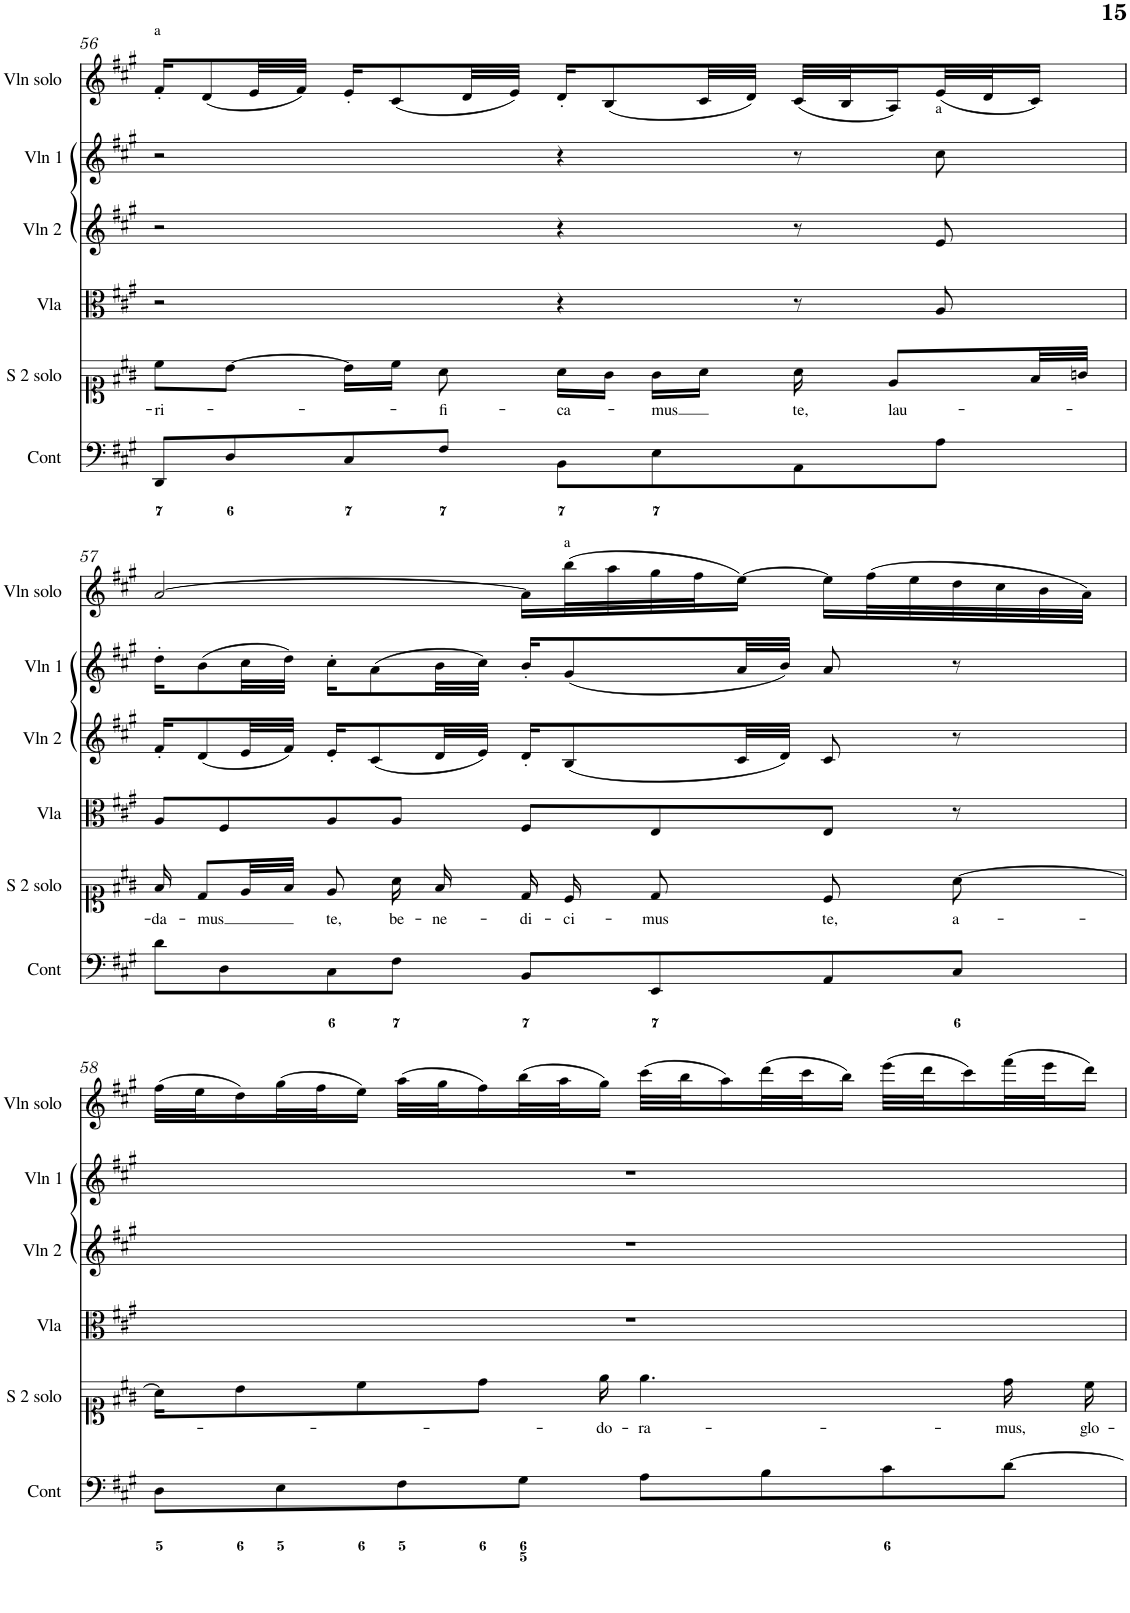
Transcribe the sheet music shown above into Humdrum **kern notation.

**kern	**kern	**text	**kern	**kern	**kern	**kern
*part6	*part5	*part5	*part4	*part3	*part2	*part1
*staff6	*staff5	*staff5	*staff4	*staff3	*staff2	*staff1
*I"Continuo	*I"Soprano 2 solo (sic)	*	*I"Viola	*I"Violin 2	*I"Violin 1	*I"Violin solo
*I'Cont	*I'S 2 solo	*	*I'Vla	*I'Vln 2	*I'Vln 1	*I'Vln solo
!!LO:PB:g=z
*clefF4	*clefC1	*	*clefC3	*clefG2	*clefG2	*clefG2
*k[f#c#g#]	*k[f#c#g#]	*	*k[f#c#g#]	*k[f#c#g#]	*k[f#c#g#]	*k[f#c#g#]
*M4/4	*M4/4	*	*M4/4	*M4/4	*M4/4	*M4/4
*met(c)	*met(c)	*	*met(c)	*met(c)	*met(c)	*met(c)
=56	=56	=56	=56	=56	=56	=56
!	!	!	!	!	!	!LO:TX:a:t=a
!	!	!LO:LY:b	!	!	!	!
8DD/L	8cc#\L	-ri-	2r	2r	2r	16f#'/KL
.	.	.	.	.	.	(8d/
8D/	[8b\J	.	.	.	.	.
.	.	.	.	.	.	32e/LL
.	.	.	.	.	.	32f#/JJJ)
8C#/	16b\LL]	.	.	.	.	16e'/KL
.	16cc#\JJ	.	.	.	.	(8c#/
!	!	!LO:LY:b	!	!	!	!
8F#/J	8a\	-fi-	.	.	.	.
.	.	.	.	.	.	32d/LL
.	.	.	.	.	.	32e/JJJ)
!	!	!LO:LY:b	!	!	!	!
8BB\L	16a\LL	-ca-	4r	4r	4r	16d'/KL
.	16g#\JJ	.	.	.	.	(8B/
!	!	!LO:LY:b	!	!	!	!
8E\	16g#\LL	-mus	.	.	.	.
.	16a\JJ	.	.	.	.	32c#/LL
.	.	.	.	.	.	32d/JJJ)
!	!	!LO:LY:b	!	!	!	!
8AA\	16a\	te,	8r	8r	8r	(32c#/LLL
.	.	.	.	.	.	32B/J
!	!	!LO:LY:b	!	!	!	!
.	8e/L	lau-	.	.	.	16A/)
!	!	!	!	!	!LO:TX:a:t=a	!
8A\J	.	.	8A/	8e/	8cc#\	(32e/L
.	.	.	.	.	.	32d/J
.	32f#/LL	.	.	.	.	16c#/JJ)
.	32gn/JJJ	.	.	.	.	.
!!LO:LB:g=z
=57	=57	=57	=57	=57	=57	=57
!	!	!LO:LY:b	!	!	!	!
8d\L	16f#/	-da-	8A/L	16f#'/KL	16dd'\KL	[2a/
!	!	!LO:LY:b	!	!	!	!
.	8d/L	-mus	.	(8d/	(8b\	.
8D\	.	.	8F#/	.	.	.
.	32e/LL	.	.	32e/LL	32cc#\LL	.
.	32f#/JJJ	.	.	32f#/JJJ)	32dd\JJJ)	.
!	!	!LO:LY:b	!	!	!	!
8C#\	8e/	te,	8A/	16e'/KL	16cc#'\KL	.
.	.	.	.	(8c#/	(8a\	.
!	!	!LO:LY:b	!	!	!	!
8F#\J	16a\	be-	8A/J	.	.	.
!	!	!LO:LY:b	!	!	!	!
.	16f#/	-ne-	.	32d/LL	32b\LL	.
.	.	.	.	32e/JJJ)	32cc#\JJJ)	.
!	!	!LO:LY:b	!	!	!	!
8BB/L	16d/	-di-	8F#/L	16d'/KL	16b'/KL	16a\LL]
!	!	!	!	!	!	!LO:TX:a:t=a
!	!	!LO:LY:b	!	!	!	!
.	16c#/	-ci-	.	(8B/	(8g#/	(32bb\L
.	.	.	.	.	.	32aa\
!	!	!LO:LY:b	!	!	!	!
8EE/	8d/	-mus	8E/	.	.	32gg#\
.	.	.	.	.	.	32ff#\J
.	.	.	.	32c#/LL	32a/LL	[16ee\JJ)
.	.	.	.	32d/JJJ)	32b/JJJ)	.
!	!	!LO:LY:b	!	!	!	!
8AA/	8c#/	te,	8E/J	8c#/	8a/	16ee\LL]
.	.	.	.	.	.	(32ff#\L
.	.	.	.	.	.	32ee\
!	!	!LO:LY:b	!	!	!	!
8C#/J	[8a\	a-	8r	8r	8r	32dd\
.	.	.	.	.	.	32cc#\
.	.	.	.	.	.	32b\
.	.	.	.	.	.	32a\JJJ)
!!LO:LB:g=z
=58	=58	=58	=58	=58	=58	=58
8D\L	16a\KL]	.	1r	1r	1r	(32ff#\LLL
.	.	.	.	.	.	32ee\J
.	8b\	.	.	.	.	16dd\)
8E\	.	.	.	.	.	(32gg#\L
.	.	.	.	.	.	32ff#\J
.	8cc#\	.	.	.	.	16ee\JJ)
8F#\	.	.	.	.	.	(32aa\LLL
.	.	.	.	.	.	32gg#\J
.	8dd\J	.	.	.	.	16ff#\)
8G#\J	.	.	.	.	.	(32bb\L
.	.	.	.	.	.	32aa\J
!	!	!LO:LY:b	!	!	!	!
.	16ee\	-do-	.	.	.	16gg#\JJ)
!	!	!LO:LY:b	!	!	!	!
8A\L	4.ee\	-ra-	.	.	.	(32ccc#\LLL
.	.	.	.	.	.	32bb\J
.	.	.	.	.	.	16aa\)
8B\	.	.	.	.	.	(32ddd\L
.	.	.	.	.	.	32ccc#\J
.	.	.	.	.	.	16bb\JJ)
8c#\	.	.	.	.	.	(32eee\LLL
.	.	.	.	.	.	32ddd\J
.	.	.	.	.	.	16ccc#\)
!	!	!LO:LY:b	!	!	!	!
[8d\J	16dd\	-mus,	.	.	.	(32fff#\L
.	.	.	.	.	.	32eee\J
!	!	!LO:LY:b	!	!	!	!
.	16cc#\	glo-	.	.	.	16ddd\JJ)
=	=	=	=	=	=	=
*-	*-	*-	*-	*-	*-	*-
